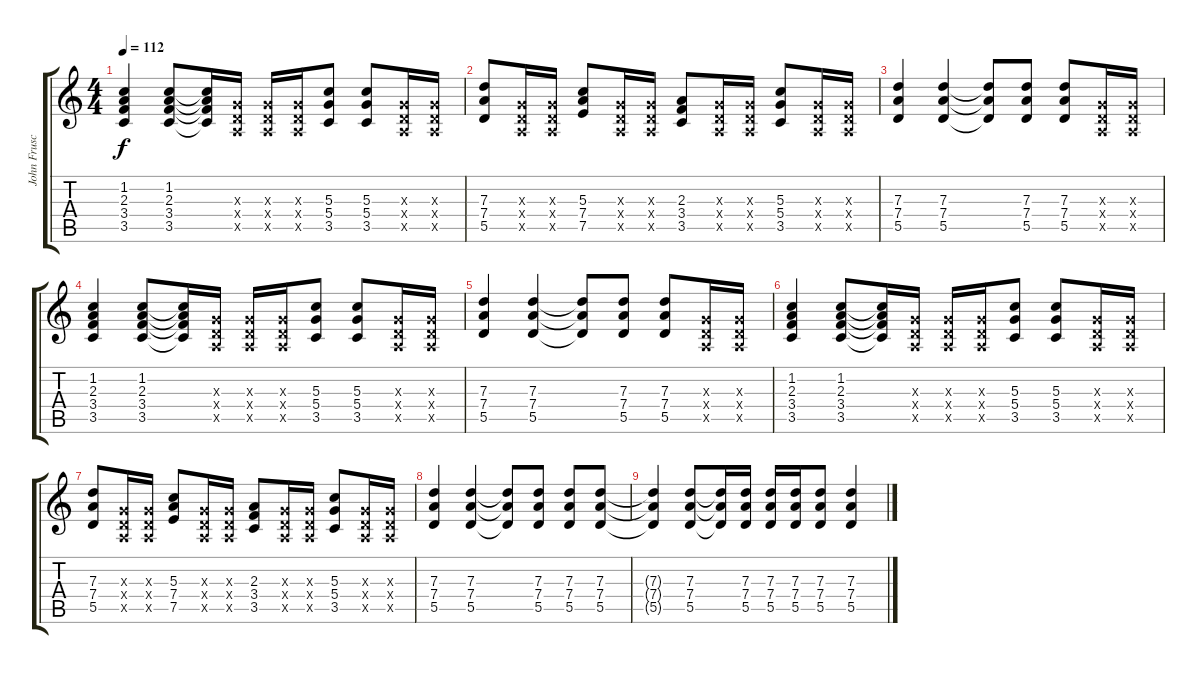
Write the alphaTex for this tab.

\track ("John Frusciante" "John Frusc") {instrument electricguitarjazz}
\staff {score tabs}
\tuning (E4 B3 G3 D3 A2 E2) {hide}
\ts (4 4)
\tempo 112
\clef g2
\ks c
(1.2 2.3 3.4 3.5).4{dy f} (1.2 2.3 3.4 3.5).8 (1.2{t} 2.3{t} 3.4{t} 3.5{t}).16 (0.3{x} 0.4{x} 0.5{x}).16 (0.3{x} 0.4{x} 0.5{x}).16 (0.3{x} 0.4{x} 0.5{x}).16 (5.3 5.4 3.5).8 (5.3 5.4 3.5).8 (0.3{x} 0.4{x} 0.5{x}).16 (0.3{x} 0.4{x} 0.5{x}).16 |
(7.3 7.4 5.5).8 (0.3{x} 0.4{x} 0.5{x}).16 (0.3{x} 0.4{x} 0.5{x}).16 (5.3 7.4 7.5).8 (0.3{x} 0.4{x} 0.5{x}).16 (0.3{x} 0.4{x} 0.5{x}).16 (2.3 3.4 3.5).8 (0.3{x} 0.4{x} 0.5{x}).16 (0.3{x} 0.4{x} 0.5{x}).16 (5.3 5.4 3.5).8 (0.3{x} 0.4{x} 0.5{x}).16 (0.3{x} 0.4{x} 0.5{x}).16 |
(7.3 7.4 5.5).4 (7.3 7.4 5.5).4 (7.3{t} 7.4{t} 5.5{t}).8 (7.3 7.4 5.5).8 (7.3 7.4 5.5).8 (0.3{x} 0.4{x} 0.5{x}).16 (0.3{x} 0.4{x} 0.5{x}).16 |
(1.2 2.3 3.4 3.5).4 (1.2 2.3 3.4 3.5).8 (1.2{t} 2.3{t} 3.4{t} 3.5{t}).16 (0.3{x} 0.4{x} 0.5{x}).16 (0.3{x} 0.4{x} 0.5{x}).16 (0.3{x} 0.4{x} 0.5{x}).16 (5.3 5.4 3.5).8 (5.3 5.4 3.5).8 (0.3{x} 0.4{x} 0.5{x}).16 (0.3{x} 0.4{x} 0.5{x}).16 |
(7.3 7.4 5.5).4 (7.3 7.4 5.5).4 (7.3{t} 7.4{t} 5.5{t}).8 (7.3 7.4 5.5).8 (7.3 7.4 5.5).8 (0.3{x} 0.4{x} 0.5{x}).16 (0.3{x} 0.4{x} 0.5{x}).16 |
(1.2 2.3 3.4 3.5).4 (1.2 2.3 3.4 3.5).8 (1.2{t} 2.3{t} 3.4{t} 3.5{t}).16 (0.3{x} 0.4{x} 0.5{x}).16 (0.3{x} 0.4{x} 0.5{x}).16 (0.3{x} 0.4{x} 0.5{x}).16 (5.3 5.4 3.5).8 (5.3 5.4 3.5).8 (0.3{x} 0.4{x} 0.5{x}).16 (0.3{x} 0.4{x} 0.5{x}).16 |
(7.3 7.4 5.5).8 (0.3{x} 0.4{x} 0.5{x}).16 (0.3{x} 0.4{x} 0.5{x}).16 (5.3 7.4 7.5).8 (0.3{x} 0.4{x} 0.5{x}).16 (0.3{x} 0.4{x} 0.5{x}).16 (2.3 3.4 3.5).8 (0.3{x} 0.4{x} 0.5{x}).16 (0.3{x} 0.4{x} 0.5{x}).16 (5.3 5.4 3.5).8 (0.3{x} 0.4{x} 0.5{x}).16 (0.3{x} 0.4{x} 0.5{x}).16 |
(7.3 7.4 5.5).4 (7.3 7.4 5.5).4 (7.3{t} 7.4{t} 5.5{t}).8 (7.3 7.4 5.5).8 (7.3 7.4 5.5).8 (7.3 7.4 5.5).8 |
(7.3{t} 7.4{t} 5.5{t}).4 (7.3 7.4 5.5).8 (7.3{t} 7.4{t} 5.5{t}).16 (7.3 7.4 5.5).16 (7.3 7.4 5.5).16 (7.3 7.4 5.5).16 (7.3 7.4 5.5).8 (7.3 7.4 5.5).4
